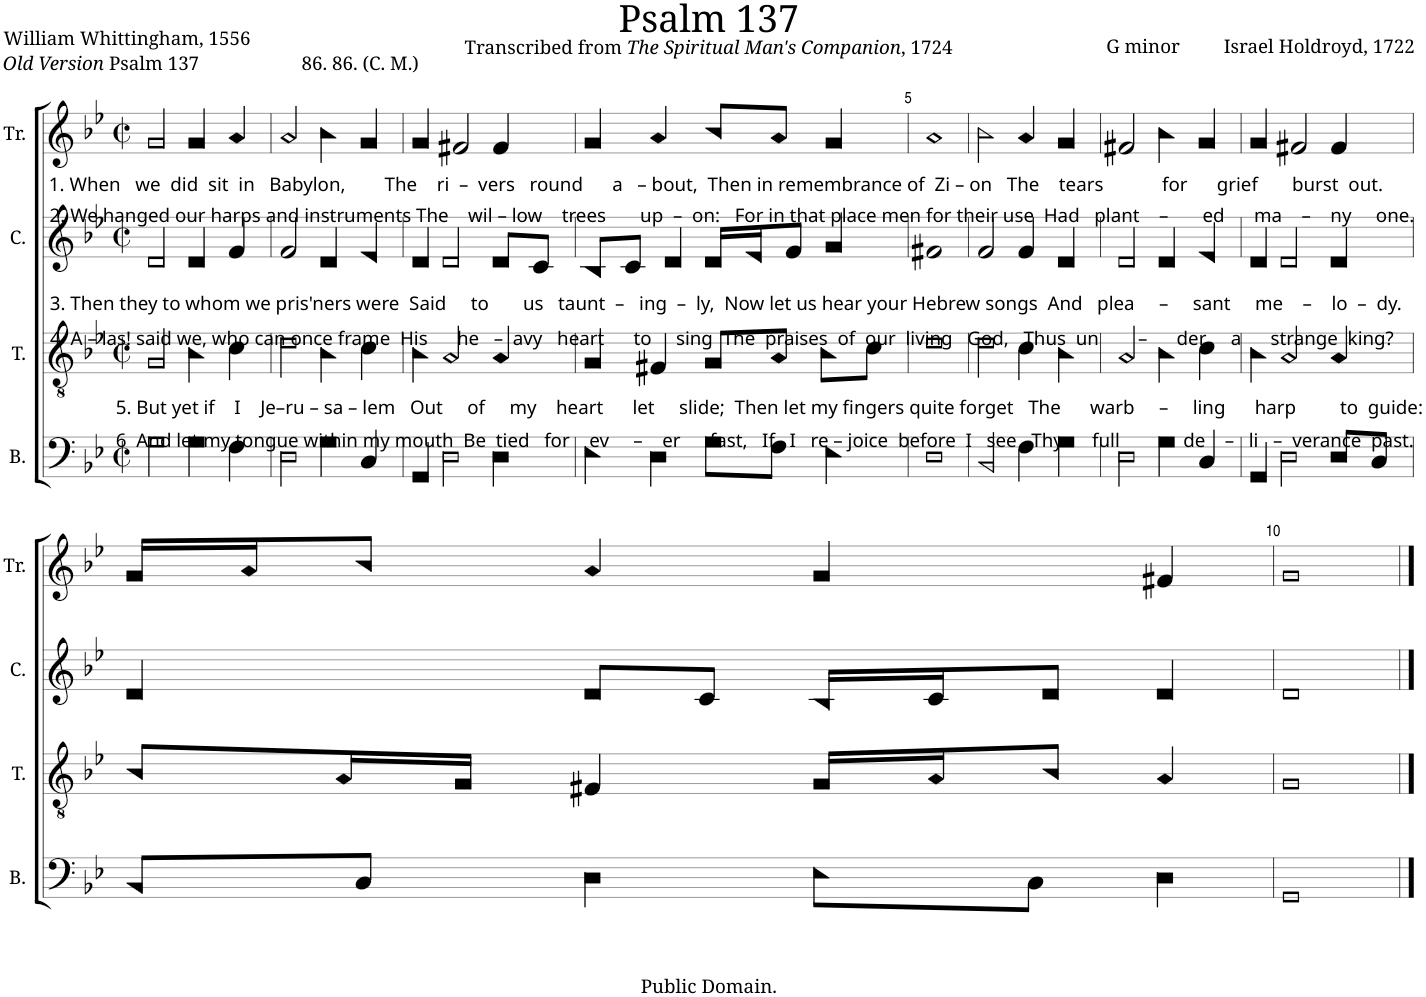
**kern	**kern	**kern	**kern
*part4	*part3	*part2	*part1
*staff4	*staff3	*staff2	*staff1
*I"B.	*I"T.	*I"C.	*I"Tr.
*I'B.	*I'T.	*I'C.	*I'Tr.
*clefF4	*clefGv2	*clefG2	*clefG2
*k[b-e-]	*k[b-e-]	*k[b-e-]	*k[b-e-]
*M2/2	*M2/2	*M2/2	*M2/2
*met(c|)	*met(c|)	*met(c|)	*met(c|)
=1	=1	=1	=1
!	!	!	!LO:TX:b:t=1. When   we  did  sit  in   Babylon,        The    ri  –  vers   round      a   – bout,  Then in remembrance of  Zi – on   The    tears            for      grief       burst  out.
!	!	!	!LO:TX:b:t=2. We hanged our harps and instruments The    wil – low    trees       up  –  on&colon;   For in that place men for their use  Had   plant    –       ed      ma    –    ny     one.
!	!	!LO:TX:b:t=3. Then they to whom we pris'ners were  Said     to       us   taunt  –   ing  –  ly,  Now let us hear your Hebrew songs  And   plea     –     sant     me    –    lo  –  dy.	!
!	!	!LO:TX:b:t=4  A – las! said we, who can once frame  His      he   –  avy   heart      to     sing  The  praises  of  our  living   God,   Thus  un        –      der     a      strange  king?	!
!	!LO:TX:b:t=5. But yet if    I    Je–ru – sa – lem   Out     of     my    heart      let     slide;  Then let my fingers quite forget   The      warb     –     ling      harp         to  guide&colon;	!	!
!	!LO:TX:b:t=6  And let my tongue within my mouth  Be  tied   for    ev     –    er      fast,   If   I   re – joice  before  I   see   Thy      full             de    –   li   –  verance  past.	!	!
2G!\	2G!/	2d!/	2g!/
4G!\	4B-!\	4d!/	4g!/
4F!\	4c!\	4f!/	4a!/
=2	=2	=2	=2
2D!\	2d!\	2f!/	2a!/
4G!\	4B-!\	4d!/	4b-!\
4C!/	4c!\	4e-!/	4g!/
=3	=3	=3	=3
4GG!/	4B-!\	4d!/	4g!/
2D!\	2A!/	2d!/	2f#X!/
4D!\	4A!/	8d!/L	4f#!/
.	.	8c!/J	.
=4	=4	=4	=4
4E-!\	4G!/	8B-!/L	4g!/
.	.	8c!/J	.
4D!\	4F#X!/	4d!/	4a!/
8G!\L	8G!/L	16d!/LL	8b-!/L
.	.	16e-!/J	.
8F!\J	8A!/J	8f!/J	8a!/J
4E-!\	8B-!\L	4g!/	4g!/
.	8c!\J	.	.
=5	=5	=5	=5
1D!	1d!	1f#X!	1a!
=6	=6	=6	=6
2BB-!/	2d!\	2f!/	2b-!\
4F!\	4c!\	4f!/	4a!/
4G!\	4B-!\	4d!/	4g!/
=7	=7	=7	=7
2D!\	2A!/	2d!/	2f#X!/
4G!\	4B-!\	4d!/	4b-!\
4C!/	4c!\	4e-!/	4g!/
=8	=8	=8	=8
4GG!/	4B-!\	4d!/	4g!/
2D!\	2A!/	2d!/	2f#X!/
8D!/L	4A!/	4d!/	4f#!/
8C!/J	.	.	.
!!LO:LB:g=z
=9	=9	=9	=9
8BB-!/L	8B-!/L	4d!/	16g!/LL
.	.	.	16a!/J
8C!/J	16A!/L	.	8b-!/J
.	16G!/JJ	.	.
4D!\	4F#X!/	8d!/L	4a!/
.	.	8c!/J	.
8E-!\L	16G!/LL	16B-!/LL	4g!/
.	16A!/J	16c!/J	.
8C!\J	8B-!/J	8d!/J	.
4D!\	4A!/	4d!/	4f#X!/
=10	=10	=10	=10
1GG!	1G!	1d!	1g!
==	==	==	==
*-	*-	*-	*-
